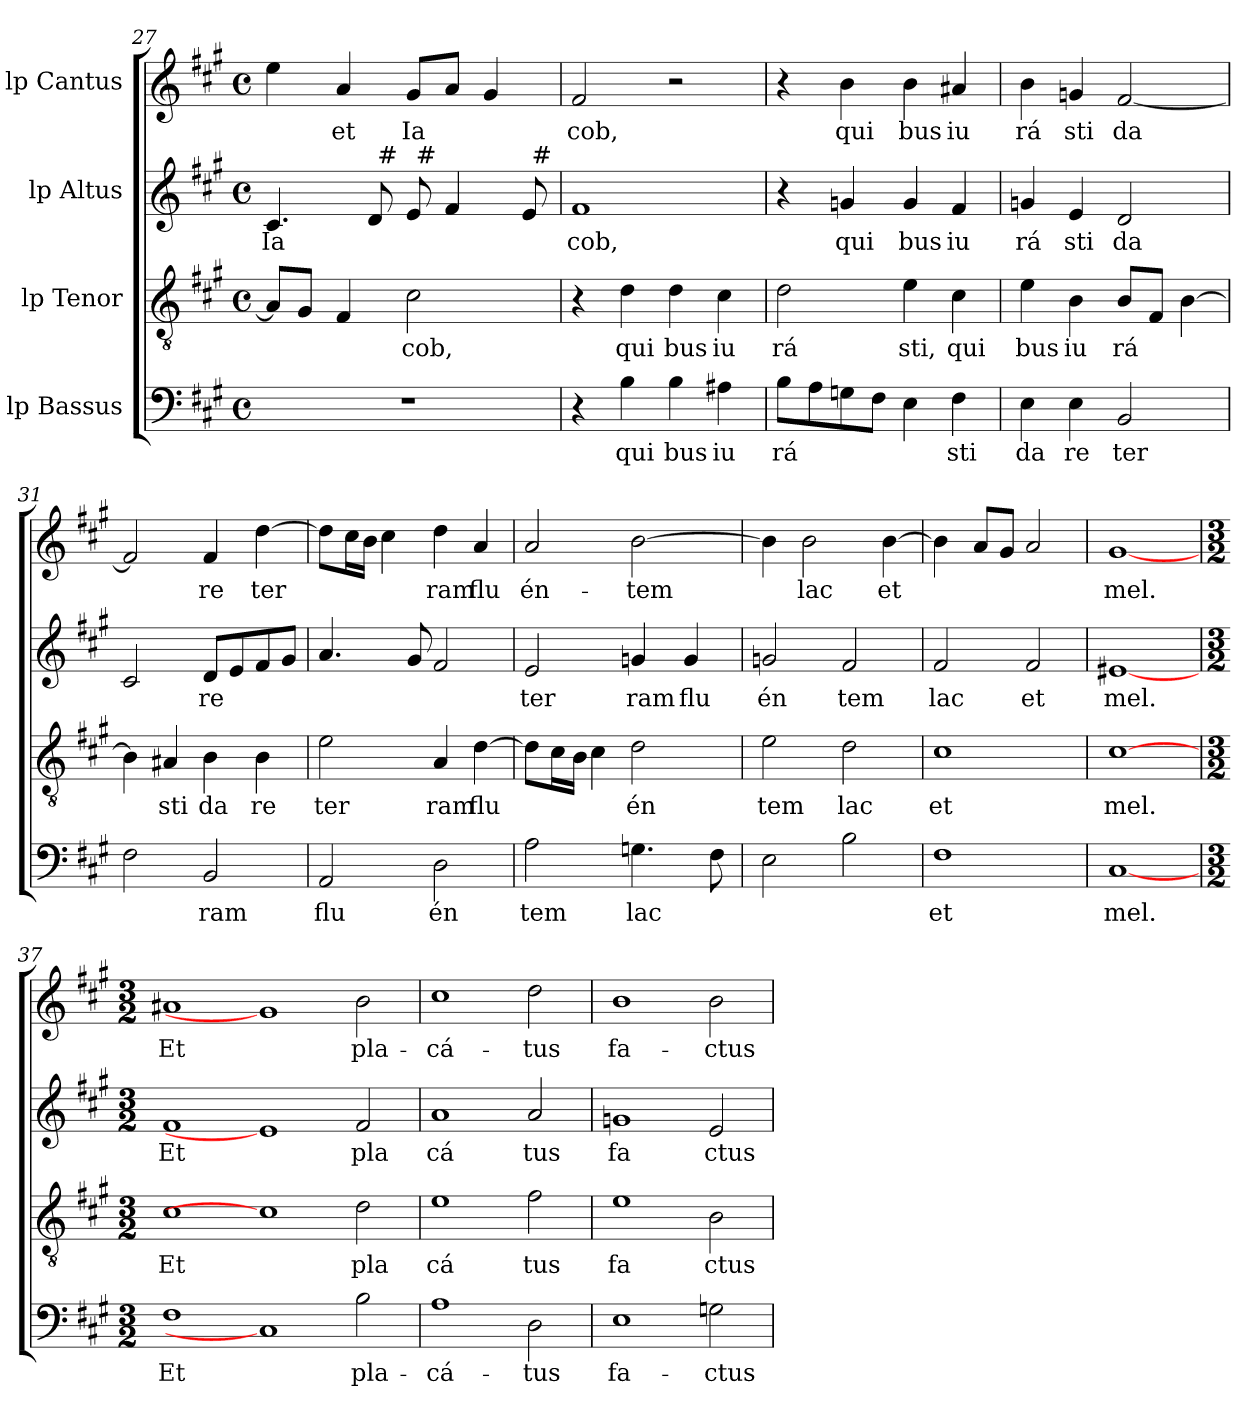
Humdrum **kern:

**kern	**text	**kern	**text	**kern	**text	**kern	**text
*part4	*part4	*part3	*part3	*part2	*part2	*part1	*part1
*staff4	*staff4	*staff3	*staff3	*staff2	*staff2	*staff1	*staff1
*I"lp Bassus	*	*I"lp Tenor	*	*I"lp Altus	*	*I"lp Cantus	*
!!LO:PB:g=z
*clefF4	*	*clefGv2	*	*clefG2	*	*clefG2	*
*k[f#c#g#]	*	*k[f#c#g#]	*	*k[f#c#g#]	*	*k[f#c#g#]	*
*A:	*	*A:	*	*A:	*	*A:	*
*M4/4	*	*M4/4	*	*M4/4	*	*M4/4	*
*met(c)	*	*met(c)	*	*met(c)	*	*met(c)	*
=27	=27	=27	=27	=27	=27	=27	=27
!	!	!	!	!	!LO:LY:b:cj	!	!
*	*	*^	*	*^	*	*	*
*	*	*	*	*	*	*^	*	*	*
1r	.	8A/L]	8ryy	.	4.c#/	4ryy	2ryy	Ia	4ee\	.
.	.	8G#/J	64ryy	.	.	.	.	.	.	.
.	.	.	2ryy	.	.	.	.	.	.	.
!	!	!	!	!	!	!	!	!	!	!LO:LY:b:cj
.	.	4F#/	.	.	.	8ryy	.	.	4a/	et
.	.	.	.	.	8d/	64ryy	.	.	.	.
!	!	!	!	!	!	!LO:TX:a:t=#	!	!	!	!
.	.	.	.	.	.	2ryy	.	.	.	.
!	!	!	!	!LO:LY:b:cj	!	!	!	!	!	!LO:LY:b:cj
.	.	2c#\	.	cob,	8e/	.	64ryy	.	8g#/L	Ia
!	!	!	!	!	!	!	!LO:TX:a:t=#	!	!	!
.	.	.	.	.	.	.	4ryy	.	.	.
.	.	.	.	.	4f#/	.	.	.	8a/J	.
.	.	.	4ryy	.	.	.	.	.	.	.
.	.	.	.	.	.	.	.	.	4g#/	.
.	.	.	.	.	.	.	8...ryy	.	.	.
.	.	.	.	.	8e/	.	.	.	.	.
!	!	!	!	!	!	!LO:TX:a:t=#	!	!	!	!
.	.	.	16..ryy	.	.	16..ryy	.	.	.	.
=28	=28	=28	=28	=28	=28	=28	=28	=28	=28	=28
!	!	!	!	!	!	!	!	!LO:LY:b:cj	!	!LO:LY:b:cj
*	*	*v	*v	*	*	*	*	*	*	*
*	*	*	*	*v	*v	*v	*	*	*
4r	.	4r	.	1f#	cob,	2f#/	cob,
!	!LO:LY:b:cj	!	!LO:LY:b:cj	!	!	!	!
4B\	qui	4d\	qui	.	.	.	.
!	!LO:LY:b:cj	!	!LO:LY:b:cj	!	!	!	!
4B\	bus	4d\	bus	.	.	2r	.
!	!LO:LY:b:cj	!	!LO:LY:b:cj	!	!	!	!
4A#X\	iu	4c#\	iu	.	.	.	.
=29	=29	=29	=29	=29	=29	=29	=29
!	!LO:LY:b:cj	!	!LO:LY:b:cj	!	!	!	!
8B\L	rá	2d\	rá	4r	.	4r	.
8A\	.	.	.	.	.	.	.
!	!	!	!	!	!LO:LY:b:cj	!	!LO:LY:b:cj
8Gn\	.	.	.	4gn/	qui	4b\	qui
8F#\J	.	.	.	.	.	.	.
!	!	!	!LO:LY:b:cj	!	!LO:LY:b:cj	!	!LO:LY:b:cj
4E\	.	4e\	sti,	4g/	bus	4b\	bus
!	!LO:LY:b:cj	!	!LO:LY:b:cj	!	!LO:LY:b:cj	!	!LO:LY:b:cj
4F#\	sti	4c#\	qui	4f#/	iu	4a#X/	iu
=30	=30	=30	=30	=30	=30	=30	=30
!	!LO:LY:b:cj	!	!LO:LY:b:cj	!	!LO:LY:b:cj	!	!LO:LY:b:cj
4E\	da	4e\	bus	4gn/	rá	4b\	rá
!	!LO:LY:b:cj	!	!LO:LY:b:cj	!	!LO:LY:b:cj	!	!LO:LY:b:cj
4E\	re	4B\	iu	4e/	sti	4gn/	sti
!	!LO:LY:b	!	!LO:LY:b:cj	!	!LO:LY:b:cj	!	!LO:LY:b:cj
2BB/	ter	8B/L	rá	2d/	da	[<2f#/	da
.	.	8F#/J	.	.	.	.	.
.	.	[>4B\	.	.	.	.	.
=31	=31	=31	=31	=31	=31	=31	=31
2F#\	.	4B\]	.	2c#/	.	2f#/]	.
!	!	!	!LO:LY:b:cj	!	!	!	!
.	.	4A#X/	sti	.	.	.	.
!	!LO:LY:b:cj	!	!LO:LY:b:cj	!	!LO:LY:b:cj	!	!LO:LY:b:cj
2BB/	ram	4B\	da	8d/L	re	4f#/	re
.	.	.	.	8e/	.	.	.
!	!	!	!LO:LY:b:cj	!	!	!	!LO:LY:b
.	.	4B\	re	8f#/	.	[>4dd\	ter
.	.	.	.	8g#/J	.	.	.
=32	=32	=32	=32	=32	=32	=32	=32
!	!LO:LY:b:cj	!	!LO:LY:b:cj	!	!	!	!
2AA/	flu	2e\	ter	4.a/	.	8dd\L]	.
.	.	.	.	.	.	16cc#\	.
.	.	.	.	.	.	16b\J	.
.	.	.	.	.	.	4cc#\	.
.	.	.	.	8g#/	.	.	.
!	!LO:LY:b:cj	!	!LO:LY:b:cj	!	!	!	!LO:LY:b:cj
2D\	én	4A/	ram	2f#/	.	4dd\	ram
!	!	!	!LO:LY:b	!	!	!	!LO:LY:b:cj
.	.	[>4d\	flu	.	.	4a/	flu
!!LO:LB:g=z
=33	=33	=33	=33	=33	=33	=33	=33
!	!LO:LY:b:cj	!	!	!	!LO:LY:b:cj	!	!LO:LY:b:cj
*	*	*^	*	*	*	*	*
2A\	tem	8d\L]	8ryy	.	2e/	ter	2a/	én-
.	.	16c#\	64ryy	.	.	.	.	.
.	.	.	2ryy	.	.	.	.	.
.	.	16B\J	.	.	.	.	.	.
.	.	4c#\	.	.	.	.	.	.
!	!LO:LY:b	!	!	!LO:LY:b:cj	!	!LO:LY:b:cj	!	!LO:LY:b:cj
4.Gn\	lac	2d\	.	én	4gn/	ram	[>2b\	-tem
.	.	.	4ryy	.	.	.	.	.
!	!	!	!	!	!	!LO:LY:b:cj	!	!
.	.	.	.	.	4g/	flu	.	.
8F#\	.	.	.	.	.	.	.	.
.	.	.	16..ryy	.	.	.	.	.
=34	=34	=34	=34	=34	=34	=34	=34	=34
!	!	!	!	!LO:LY:b:cj	!	!LO:LY:b:cj	!	!
*	*	*v	*v	*	*	*	*	*
2E\	.	2e\	tem	2gn/	én	4b\]	.
!	!	!	!	!	!	!	!LO:LY:b:cj
.	.	.	.	.	.	2b\	lac
!	!	!	!LO:LY:b:cj	!	!LO:LY:b:cj	!	!
2B\	.	2d\	lac	2f#/	tem	.	.
!	!	!	!	!	!	!	!LO:LY:b:cj
.	.	.	.	.	.	[>4b\	et
=35	=35	=35	=35	=35	=35	=35	=35
!	!LO:LY:b:cj	!	!LO:LY:b:cj	!	!LO:LY:b:cj	!	!
1F#	et	1c#	et	2f#/	lac	4b\]	.
.	.	.	.	.	.	8a/L	.
.	.	.	.	.	.	8g#/J	.
!	!	!	!	!	!LO:LY:b:cj	!	!
.	.	.	.	2f#/	et	2a/	.
=36	=36	=36	=36	=36	=36	=36	=36
!	!LO:LY:b:cj	!	!LO:LY:b:cj	!	!LO:LY:b:cj	!	!LO:LY:b:cj
[1C#	mel.	[1c#	mel.	[1e#X	mel.	[1g#	mel.
=37	=37	=37	=37	=37	=37	=37	=37
*M3/2	*	*M3/2	*	*M3/2	*	*M3/2	*
!	!LO:LY:b:cj	!	!LO:LY:b:cj	!	!LO:LY:b:cj	!	!LO:LY:b:cj
1F#	Et	1c#	Et	1f#	Et	1a#X	Et
1C#]	.	1c#]	.	1e#]	.	1g#]	.
!	!LO:LY:b:cj	!	!LO:LY:b:cj	!	!LO:LY:b:cj	!	!LO:LY:b:cj
2B\	pla-	2d\	pla	2f#/	pla	2b\	pla-
=38	=38	=38	=38	=38	=38	=38	=38
!	!LO:LY:b:cj	!	!LO:LY:b:cj	!	!LO:LY:b:cj	!	!LO:LY:b:cj
1A	-cá-	1e	cá	1a	cá	1cc#	-cá-
!	!LO:LY:b:cj	!	!LO:LY:b:cj	!	!LO:LY:b:cj	!	!LO:LY:b:cj
2D\	-tus	2f#\	tus	2a/	tus	2dd\	-tus
=39	=39	=39	=39	=39	=39	=39	=39
!	!LO:LY:b:cj	!	!LO:LY:b:cj	!	!LO:LY:b:cj	!	!LO:LY:b:cj
1E	fa-	1e	fa	1gn	fa	1b	fa-
!	!LO:LY:b:cj	!	!LO:LY:b:cj	!	!LO:LY:b:cj	!	!LO:LY:b:cj
2Gn\	-ctus	2B\	ctus	2e/	ctus	2b\	-ctus
=	=	=	=	=	=	=	=
*-	*-	*-	*-	*-	*-	*-	*-
